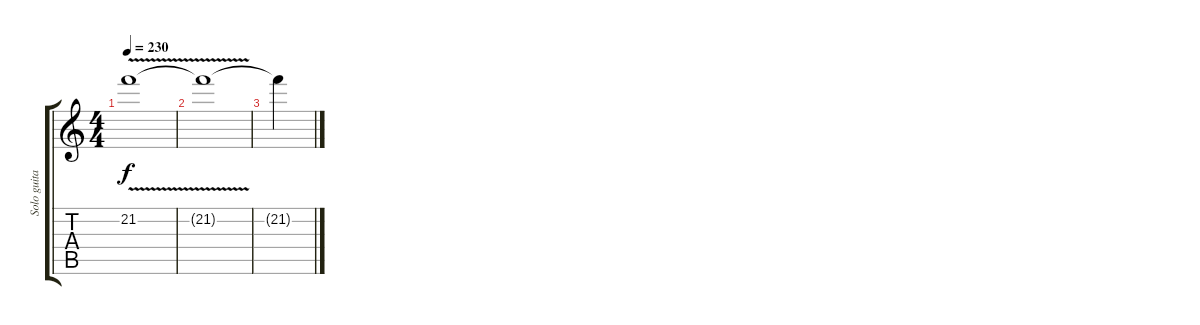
\track ("Solo guitar" "Solo guita") {instrument overdrivenguitar}
\staff {score tabs}
\tuning (Db4 Ab3 E3 B2 Gb2 Db2) {hide}
\ts (4 4)
\tempo 230
\clef g2
\ks c
21.2{v}.1{dy f} |
21.2{t}.1{volume 0 instrument overdrivenguitar} |
21.2{t}.4
